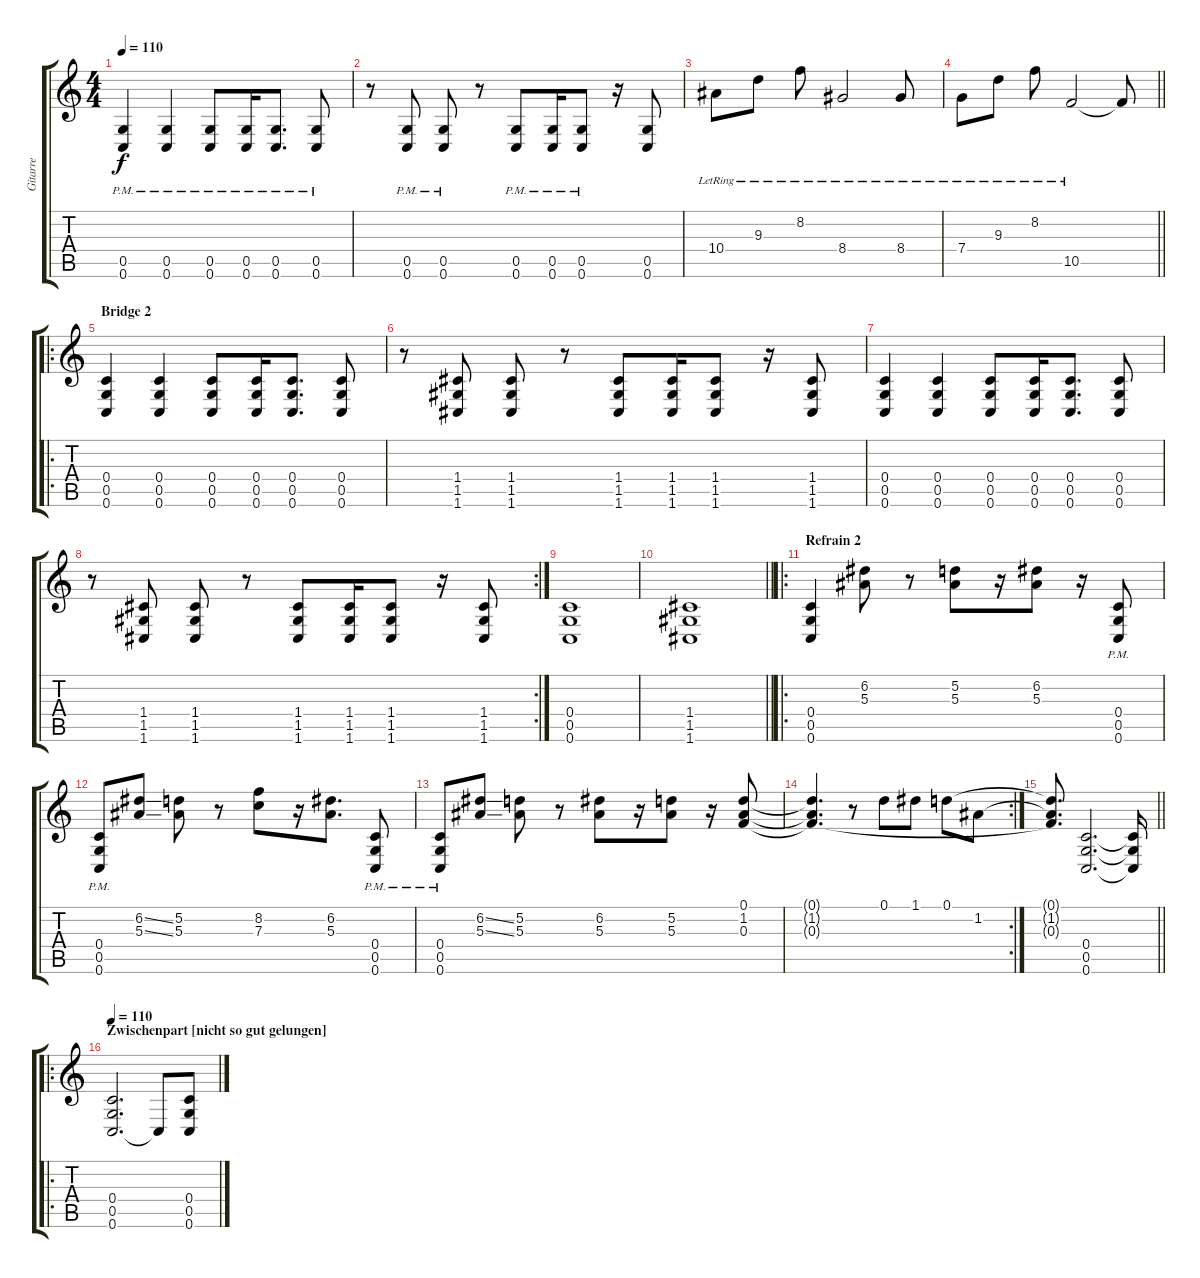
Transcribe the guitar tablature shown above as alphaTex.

\track ("Gitarre" "Gitarre") {instrument distortionguitar}
\staff {score tabs}
\tuning (D4 A3 F3 C3 G2 C2) {hide}
\ts (4 4)
\tempo 110
\clef g2
\ks c
(0.5{pm} 0.6{pm}).4{dy f} (0.5{pm} 0.6{pm}).4 (0.5{pm} 0.6{pm}).8 (0.5{pm} 0.6{pm}).16 (0.5{pm} 0.6{pm}).8{d} (0.5{pm} 0.6{pm}).8 |
r.8 (0.5{pm} 0.6{pm}).8 (0.5{pm} 0.6{pm}).8 r.8 (0.5{pm} 0.6{pm}).8 (0.5{pm} 0.6{pm}).16 (0.5{pm} 0.6{pm}).8 r.16 (0.5 0.6).8 |
10.4{lr}.8 9.3{lr}.8 8.2{lr}.8 8.4{lr}.2 8.4{lr}.8 |
\barLineRight lightlight
7.4{lr}.8 9.3{lr}.8 8.2{lr}.8 10.5{lr}.2 10.5{t}.8 |
\ro
\section ("" "Bridge 2")
(0.4 0.5 0.6).4 (0.4 0.5 0.6).4 (0.4 0.5 0.6).8 (0.4 0.5 0.6).16 (0.4 0.5 0.6).8{d} (0.4 0.5 0.6).8 |
r.8 (1.4 1.5 1.6).8 (1.4 1.5 1.6).8 r.8 (1.4 1.5 1.6).8 (1.4 1.5 1.6).16 (1.4 1.5 1.6).8 r.16 (1.4 1.5 1.6).8 |
(0.4 0.5 0.6).4 (0.4 0.5 0.6).4 (0.4 0.5 0.6).8 (0.4 0.5 0.6).16 (0.4 0.5 0.6).8{d} (0.4 0.5 0.6).8 |
\rc 2
r.8 (1.4 1.5 1.6).8 (1.4 1.5 1.6).8 r.8 (1.4 1.5 1.6).8 (1.4 1.5 1.6).16 (1.4 1.5 1.6).8 r.16 (1.4 1.5 1.6).8 |
(0.4 0.5 0.6).1 |
\barLineRight lightlight
(1.4 1.5 1.6).1 |
\ro
\section ("" "Refrain 2")
(0.4 0.5 0.6).4{volume 16} (6.2 5.3).8 r.8 (5.2 5.3).8 r.16 (6.2 5.3).8 r.16 (0.4{pm} 0.5{pm} 0.6{pm}).8 |
(0.4{pm} 0.5{pm} 0.6{pm}).8 (6.2{ss} 5.3{ss}).8 (5.2 5.3).8 r.8 (8.2 7.3).8 r.16 (6.2 5.3).8{d} (0.4{pm} 0.5{pm} 0.6{pm}).8 |
(0.4{pm} 0.5{pm} 0.6{pm}).8 (6.2{ss} 5.3{ss}).8 (5.2 5.3).8 r.8 (6.2 5.3).8 r.16 (5.2 5.3).8 r.16 (0.1 1.2 0.3).8 |
\rc 2
(0.1{t} 1.2{t} 0.3{t}).4{d} r.8 0.1.8 1.1.8 0.1.8 1.2.8 |
\barLineRight lightlight
(0.1{t} 1.2{t} 0.3{t}).8{d} (0.4 0.5 0.6).2{d} (0.4{t} 0.5{t} 0.6{t}).16 |
\ro
\section ("" "Zwischenpart [nicht so gut gelungen]")
\tempo 110
(0.4 0.5 0.6).2{d} 0.6{t}.8 (0.4 0.5 0.6).8
